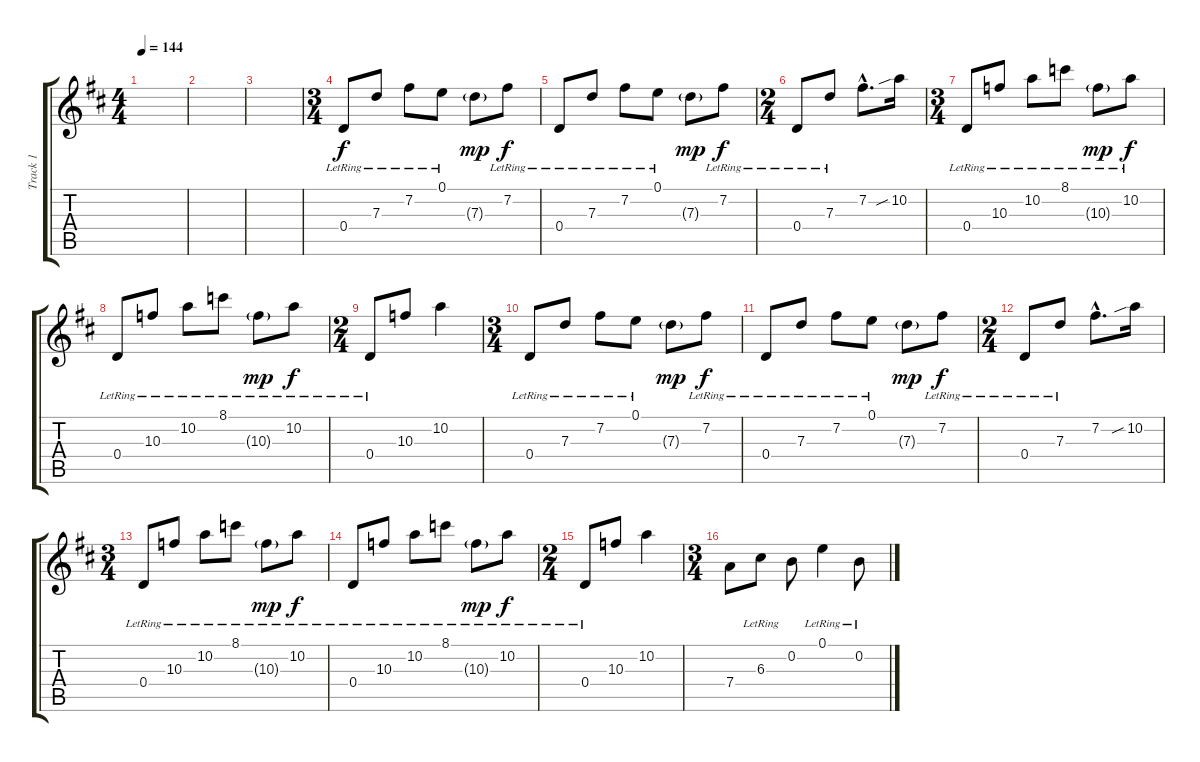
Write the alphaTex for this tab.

\track ("Track 1" "Track 1") {instrument acousticguitarnylon}
\staff {score tabs}
\tuning (E4 B3 G3 D3 A2 E2) {hide}
\ts (4 4)
\tempo 144
\clef g2
\ks d
|
|
|
\ts (3 4)
0.4{lr}.8 7.3{lr}.8 7.2{lr}.8 0.1{lr}.8 7.3{g}.8{dy mp} 7.2{lr}.8{dy f} |
0.4{lr}.8 7.3{lr}.8 7.2{lr}.8 0.1{lr}.8 7.3{g}.8{dy mp} 7.2{lr}.8{dy f} |
\ts (2 4)
0.4{lr}.8 7.3{lr}.8 7.2{hac}.8{d} 10.2{sib}.16 |
\ts (3 4)
0.4{lr}.8 10.3{lr}.8 10.2{lr}.8 8.1{lr}.8 10.3{g lr}.8{dy mp} 10.2{lr}.8{dy f} |
0.4{lr}.8 10.3{lr}.8 10.2{lr}.8 8.1{lr}.8 10.3{g lr}.8{dy mp} 10.2{lr}.8{dy f} |
\ts (2 4)
0.4{lr}.8 10.3.8 10.2.4 |
\ts (3 4)
0.4{lr}.8 7.3{lr}.8 7.2{lr}.8 0.1{lr}.8 7.3{g}.8{dy mp} 7.2{lr}.8{dy f} |
0.4{lr}.8 7.3{lr}.8 7.2{lr}.8 0.1{lr}.8 7.3{g}.8{dy mp} 7.2{lr}.8{dy f} |
\ts (2 4)
0.4{lr}.8 7.3{lr}.8 7.2{hac}.8{d} 10.2{sib}.16 |
\ts (3 4)
0.4{lr}.8 10.3{lr}.8 10.2{lr}.8 8.1{lr}.8 10.3{g lr}.8{dy mp} 10.2{lr}.8{dy f} |
0.4{lr}.8 10.3{lr}.8 10.2{lr}.8 8.1{lr}.8 10.3{g lr}.8{dy mp} 10.2{lr}.8{dy f} |
\ts (2 4)
0.4{lr}.8 10.3.8 10.2.4 |
\ts (3 4)
7.4.8 6.3{lr}.8 0.2.8 0.1{lr}.4 0.2{lr}.8
